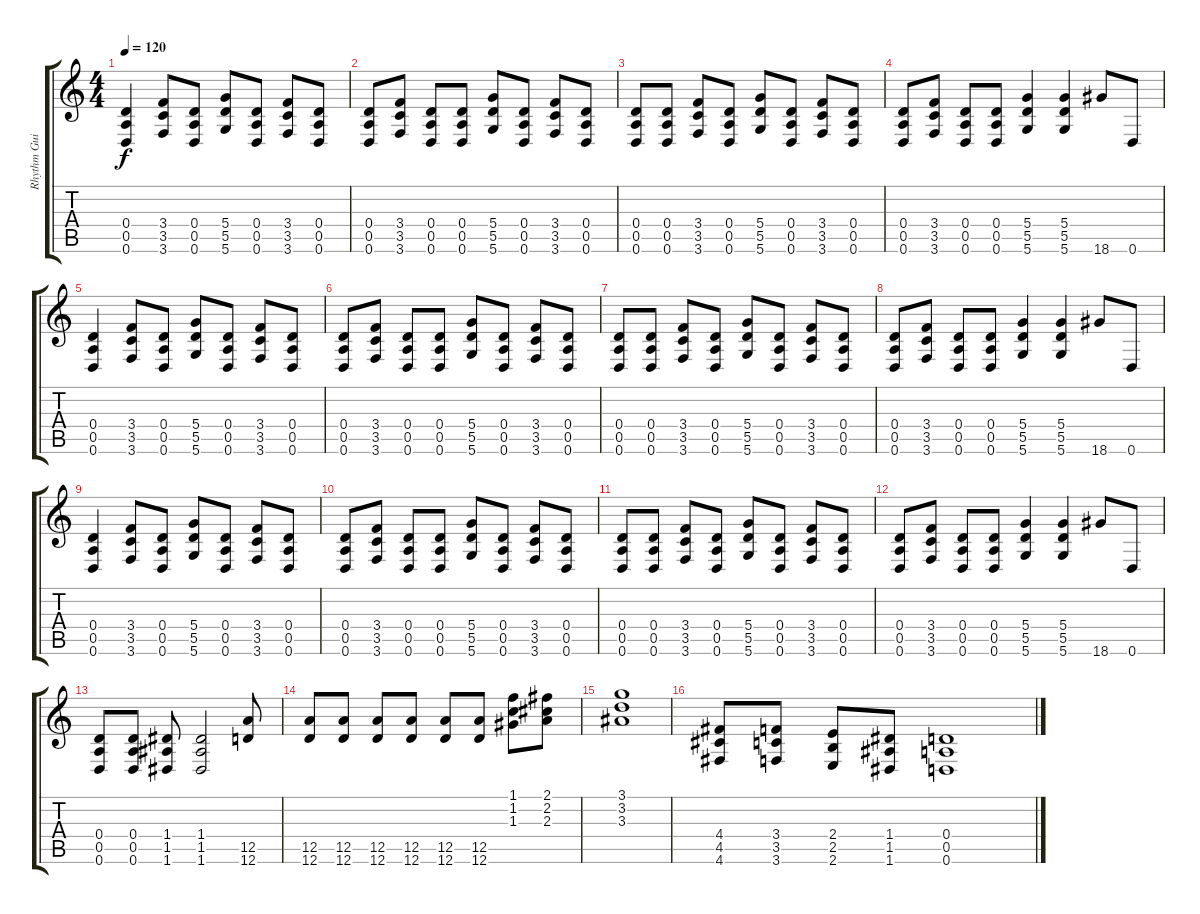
\track ("Rhythm Guitar" "Rhythm Gui") {instrument overdrivenguitar}
\staff {score tabs}
\tuning (E4 B3 G3 D3 A2 D2) {hide}
\ts (4 4)
\tempo 120
\clef g2
\ks c
(0.4 0.5 0.6).4{dy f} (3.4 3.5 3.6).8 (0.4 0.5 0.6).8 (5.4 5.5 5.6).8 (0.4 0.5 0.6).8 (3.4 3.5 3.6).8 (0.4 0.5 0.6).8 |
(0.4 0.5 0.6).8 (3.4 3.5 3.6).8 (0.4 0.5 0.6).8 (0.4 0.5 0.6).8 (5.4 5.5 5.6).8 (0.4 0.5 0.6).8 (3.4 3.5 3.6).8 (0.4 0.5 0.6).8 |
(0.4 0.5 0.6).8 (0.4 0.5 0.6).8 (3.4 3.5 3.6).8 (0.4 0.5 0.6).8 (5.4 5.5 5.6).8 (0.4 0.5 0.6).8 (3.4 3.5 3.6).8 (0.4 0.5 0.6).8 |
(0.4 0.5 0.6).8 (3.4 3.5 3.6).8 (0.4 0.5 0.6).8 (0.4 0.5 0.6).8 (5.4 5.5 5.6).4 (5.4 5.5 5.6).4 18.6.8 0.6.8 |
(0.4 0.5 0.6).4 (3.4 3.5 3.6).8 (0.4 0.5 0.6).8 (5.4 5.5 5.6).8 (0.4 0.5 0.6).8 (3.4 3.5 3.6).8 (0.4 0.5 0.6).8 |
(0.4 0.5 0.6).8 (3.4 3.5 3.6).8 (0.4 0.5 0.6).8 (0.4 0.5 0.6).8 (5.4 5.5 5.6).8 (0.4 0.5 0.6).8 (3.4 3.5 3.6).8 (0.4 0.5 0.6).8 |
(0.4 0.5 0.6).8 (0.4 0.5 0.6).8 (3.4 3.5 3.6).8 (0.4 0.5 0.6).8 (5.4 5.5 5.6).8 (0.4 0.5 0.6).8 (3.4 3.5 3.6).8 (0.4 0.5 0.6).8 |
(0.4 0.5 0.6).8 (3.4 3.5 3.6).8 (0.4 0.5 0.6).8 (0.4 0.5 0.6).8 (5.4 5.5 5.6).4 (5.4 5.5 5.6).4 18.6.8 0.6.8 |
(0.4 0.5 0.6).4 (3.4 3.5 3.6).8 (0.4 0.5 0.6).8 (5.4 5.5 5.6).8 (0.4 0.5 0.6).8 (3.4 3.5 3.6).8 (0.4 0.5 0.6).8 |
(0.4 0.5 0.6).8 (3.4 3.5 3.6).8 (0.4 0.5 0.6).8 (0.4 0.5 0.6).8 (5.4 5.5 5.6).8 (0.4 0.5 0.6).8 (3.4 3.5 3.6).8 (0.4 0.5 0.6).8 |
(0.4 0.5 0.6).8 (0.4 0.5 0.6).8 (3.4 3.5 3.6).8 (0.4 0.5 0.6).8 (5.4 5.5 5.6).8 (0.4 0.5 0.6).8 (3.4 3.5 3.6).8 (0.4 0.5 0.6).8 |
(0.4 0.5 0.6).8 (3.4 3.5 3.6).8 (0.4 0.5 0.6).8 (0.4 0.5 0.6).8 (5.4 5.5 5.6).4 (5.4 5.5 5.6).4 18.6.8 0.6.8 |
(0.4 0.5 0.6).8 (0.4 0.5 0.6).8 (1.4 1.5 1.6).8 (1.4 1.5 1.6).2 (12.5 12.6).8 |
(12.5 12.6).8 (12.5 12.6).8 (12.5 12.6).8 (12.5 12.6).8 (12.5 12.6).8 (12.5 12.6).8 (1.1 1.2 1.3).8 (2.1 2.2 2.3).8 |
(3.1 3.2 3.3).1 |
(4.4 4.5 4.6).8 (3.4 3.5 3.6).8 (2.4 2.5 2.6).8 (1.4 1.5 1.6).8 (0.4 0.5 0.6).1
